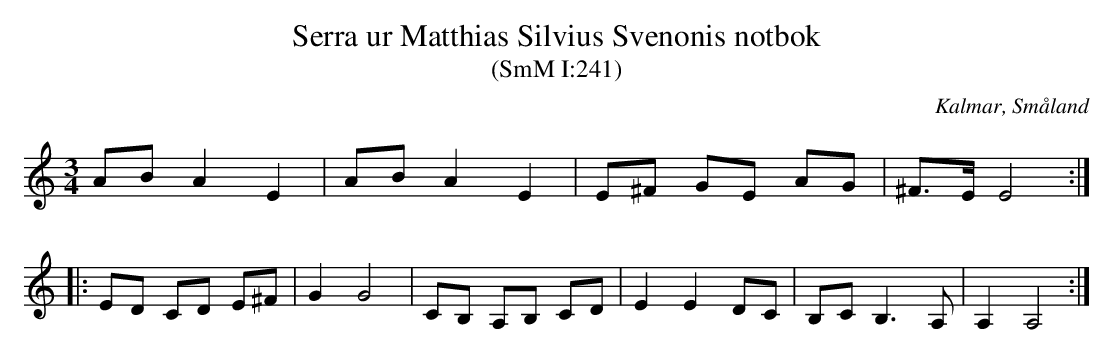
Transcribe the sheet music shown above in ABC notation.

X:1
T:Serra ur Matthias Silvius Svenonis notbok
T:(SmM I:241)
O:Kalmar, Småland
M:3/4
L:1/8
K:Am
AB A2 E2|AB A2 E2|E^F GE AG|^F>E E4:|
|:ED CD E^F|G2 G4|CB, A,B, CD|E2 E2 DC|B,C B,3 A,|A,2 A,4:|
